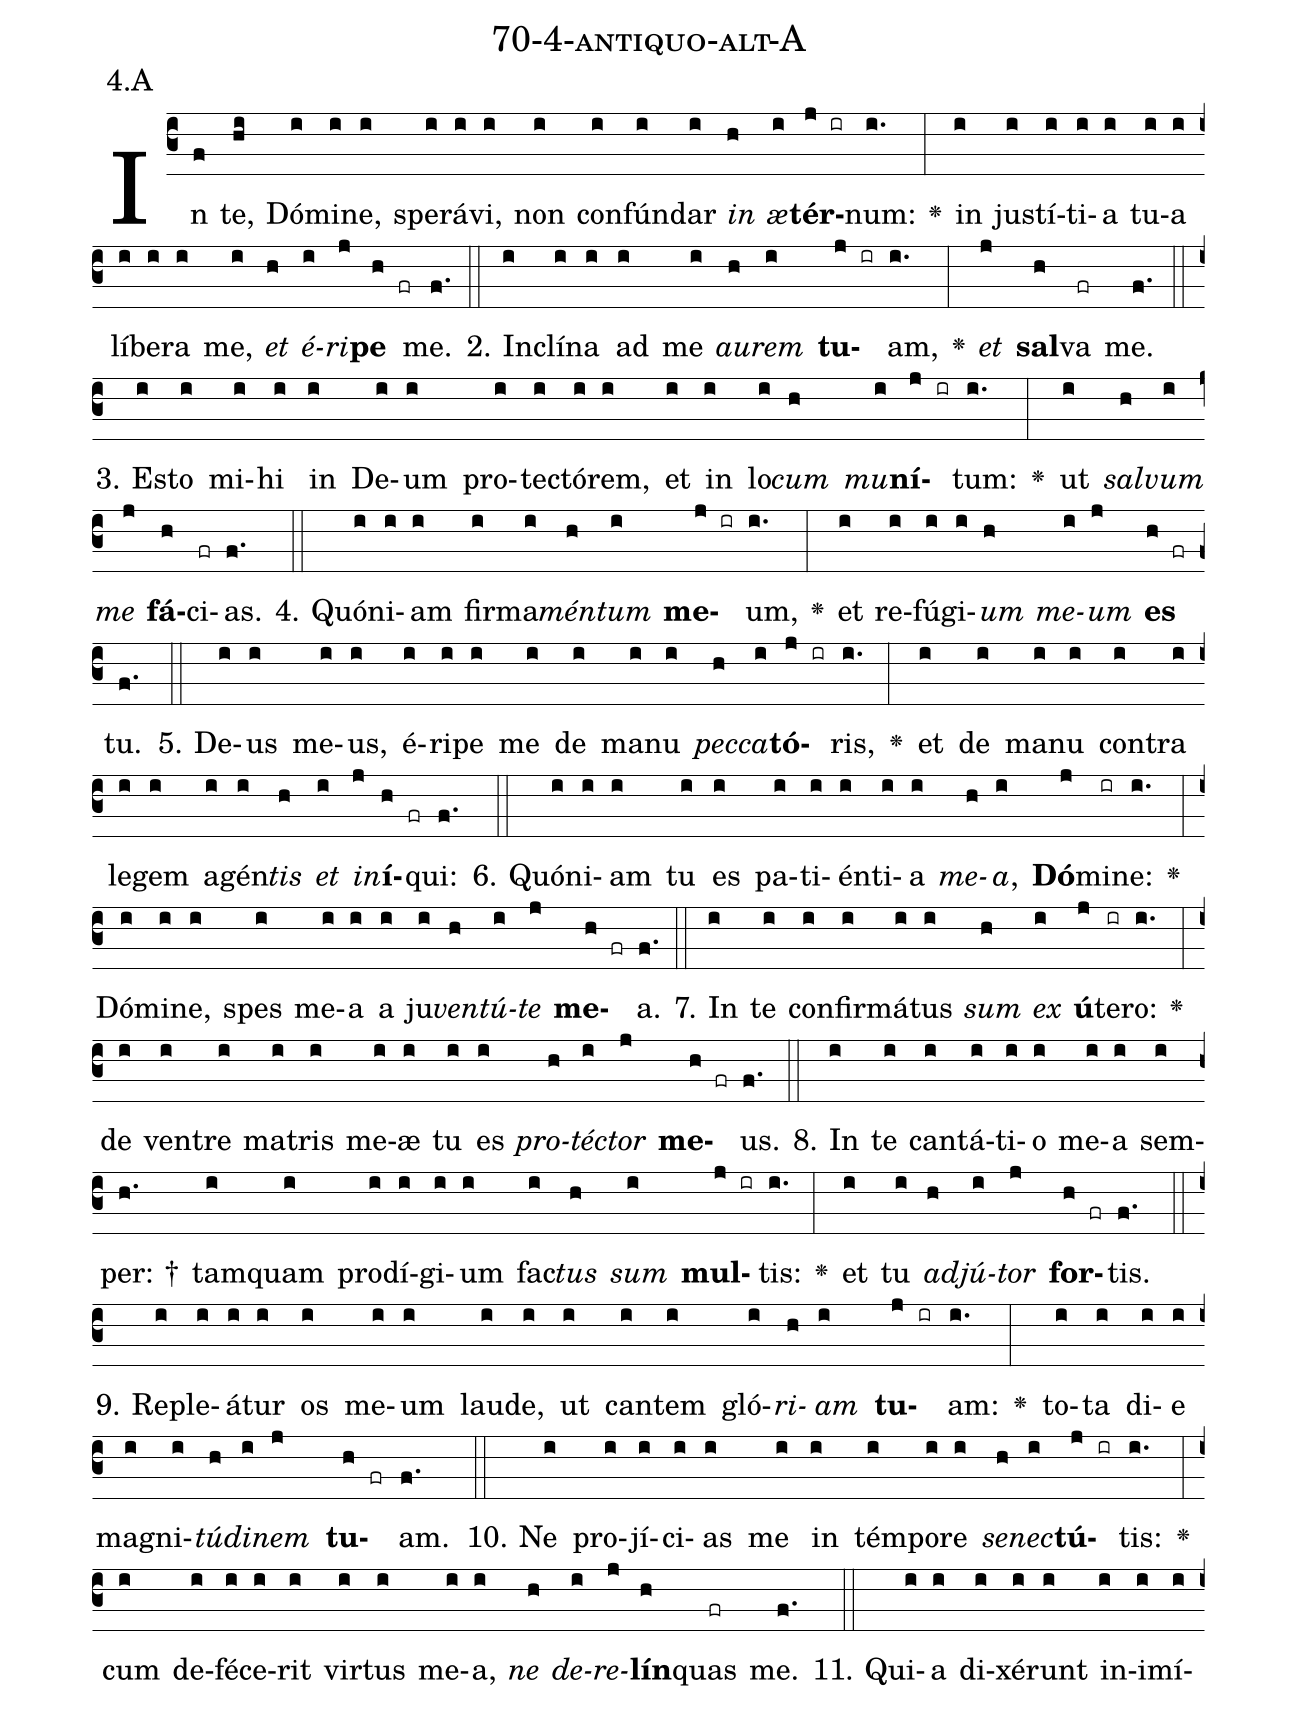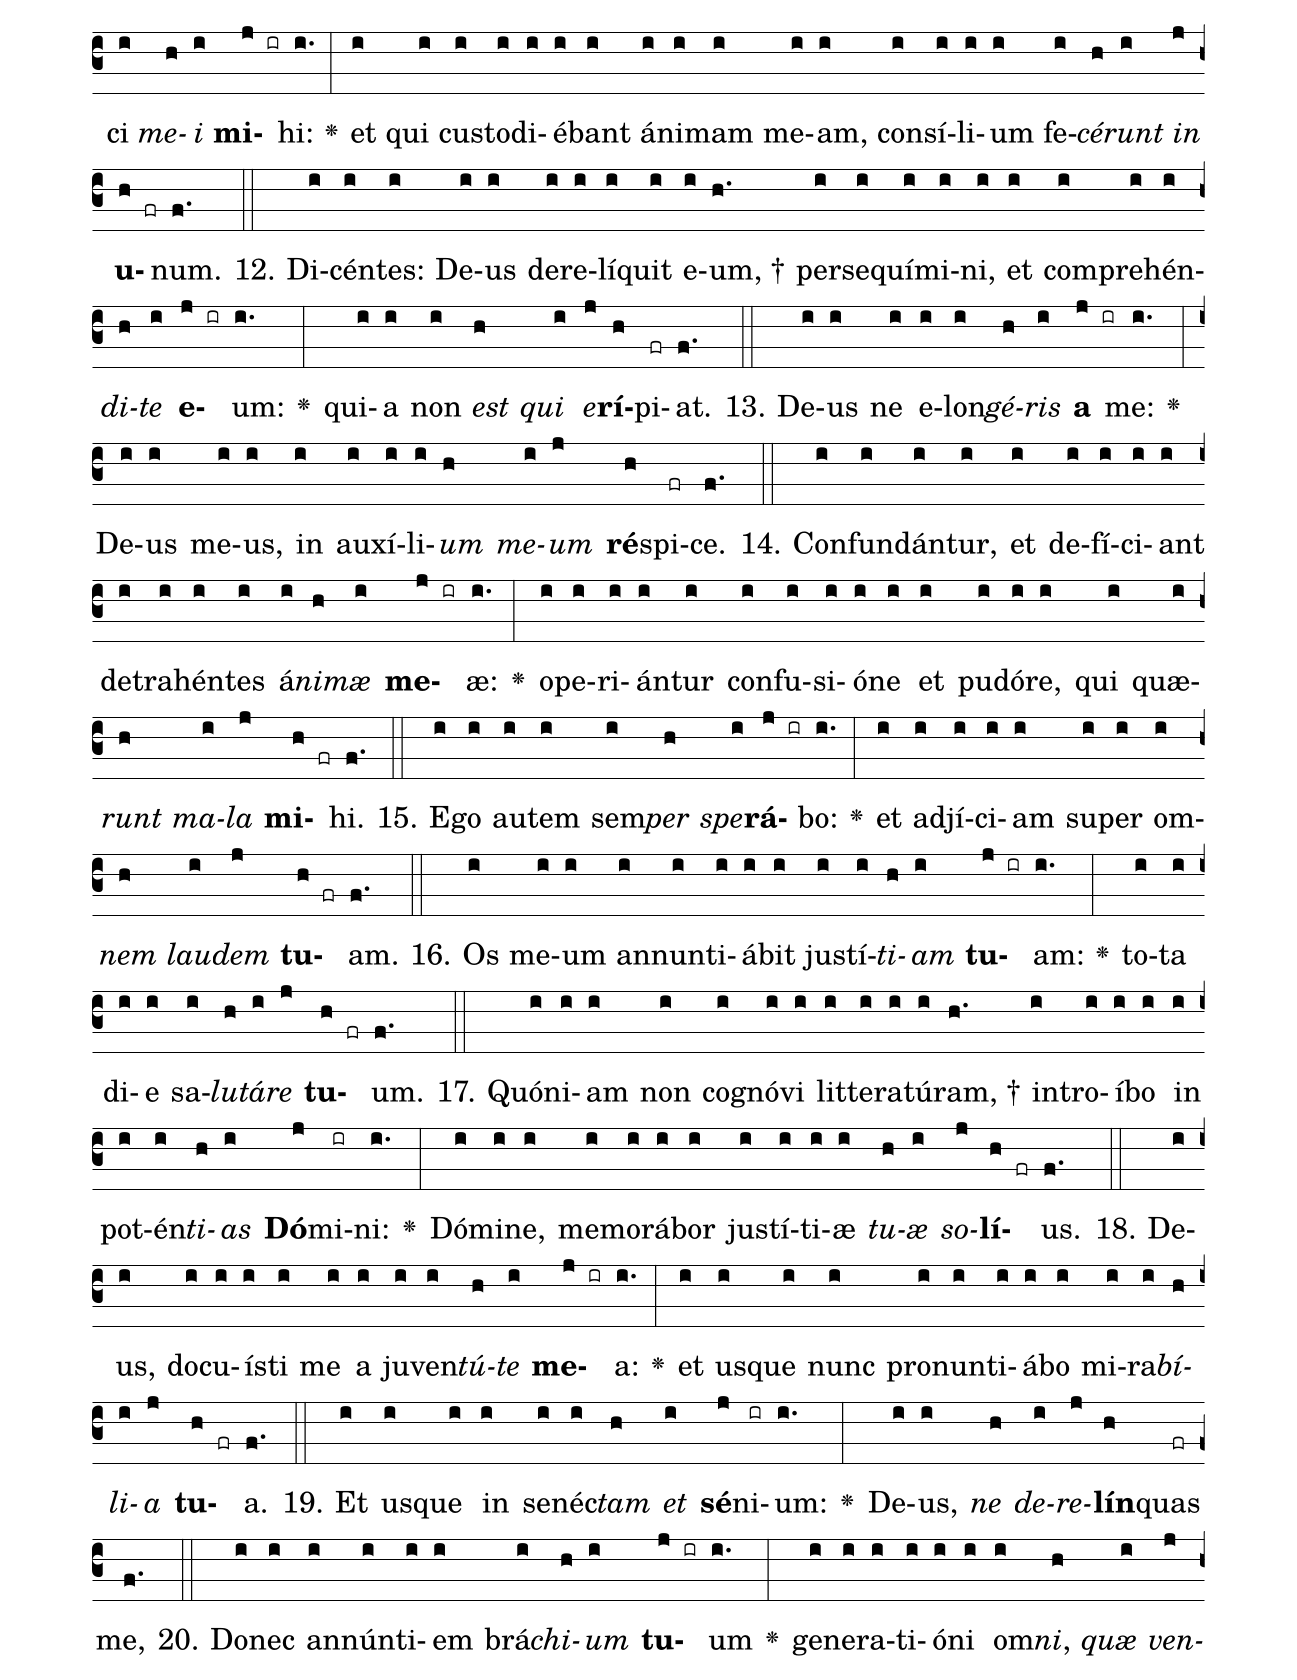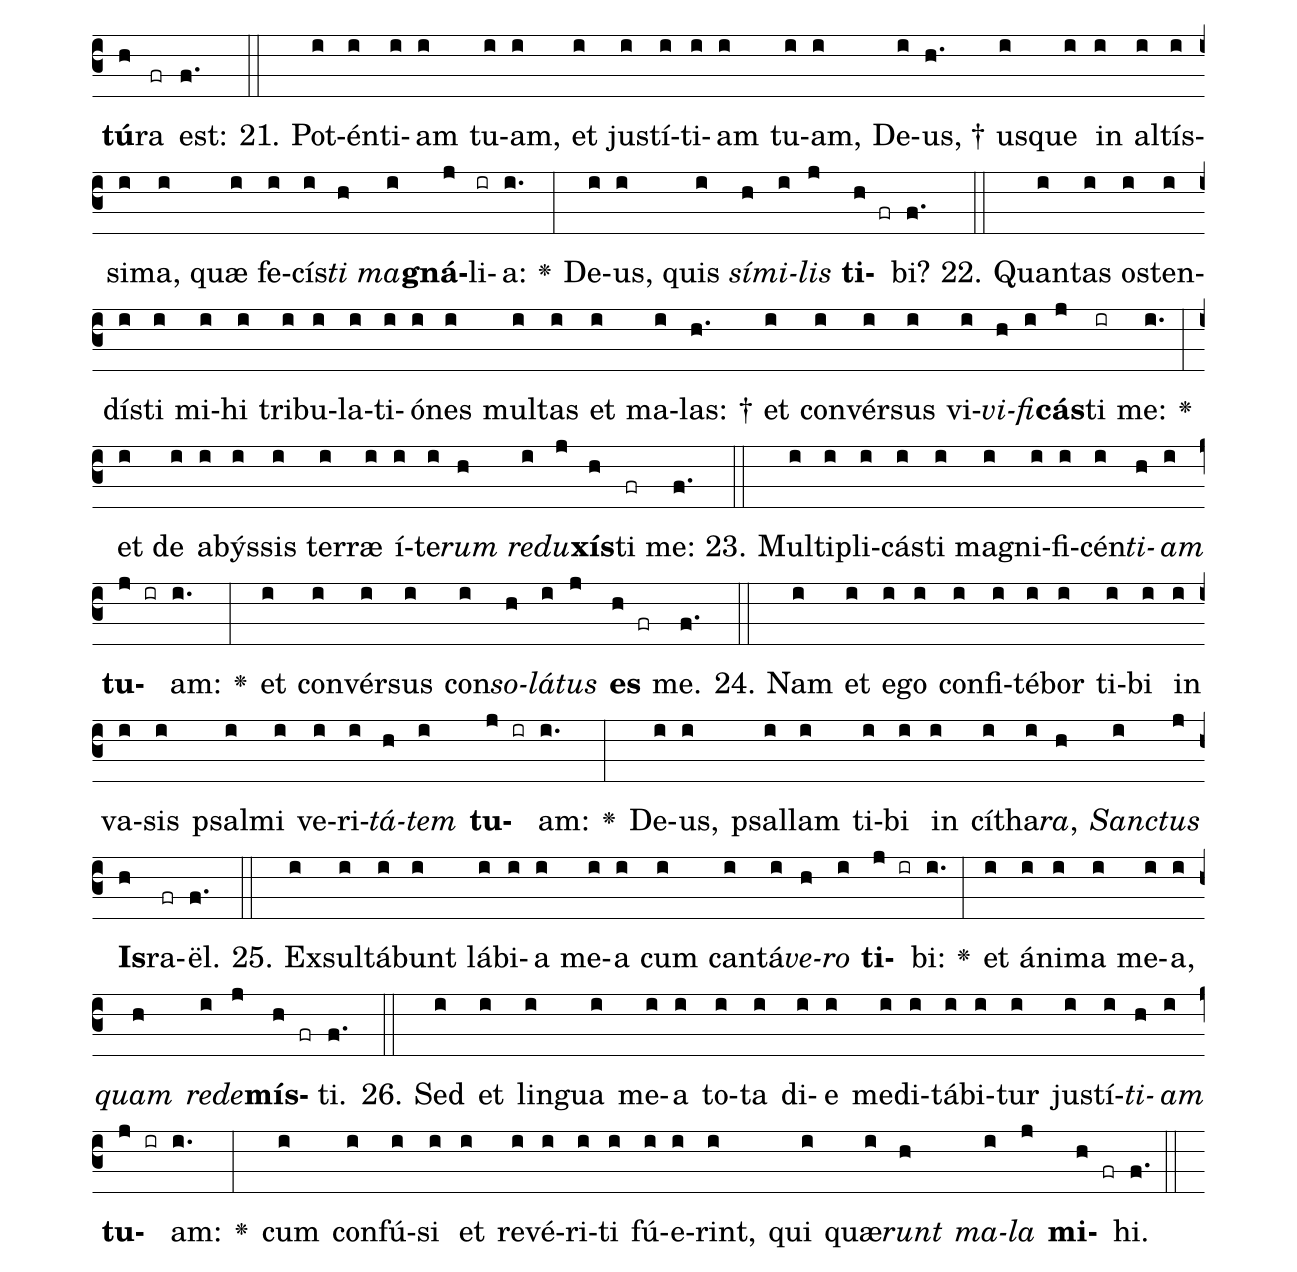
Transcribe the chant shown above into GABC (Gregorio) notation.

name: 70-4-antiquo-alt-A;
annotation: 4.A;
%%
(c3)In(f) te,(hi) Dó(i)mi(i)ne,(i) spe(i)rá(i)vi,(i) non(i) con(i)fún(i)dar(i) <i>in</i>(h) <i>æ</i>(i)<b>tér</b>(j ir)num:(i.) <v>\greheightstar</v>(:) in(i) jus(i)tí(i)ti(i)a(i) tu(i)a(i) lí(i)be(i)ra(i) me,(i) <i>et</i>(h) <i>é</i>(i)<i>ri</i>(j)<b>pe</b>(h fr) me.(f.) (::)
2. In(i)clí(i)na(i) ad(i) me(i) <i>au</i>(h)<i>rem</i>(i) <b>tu</b>(j ir)am,(i.) <v>\greheightstar</v>(:) <i>et</i>(j) <b>sal</b>(h)va(fr) me.(f.) (::)
3. Es(i)to(i) mi(i)hi(i) in(i) De(i)um(i) pro(i)tec(i)tó(i)rem,(i) et(i) in(i) lo(i)<i>cum</i>(h) <i>mu</i>(i)<b>ní</b>(j ir)tum:(i.) <v>\greheightstar</v>(:) ut(i) <i>sal</i>(h)<i>vum</i>(i) <i>me</i>(j) <b>fá</b>(h)ci(fr)as.(f.) (::)
4. Quón(i)i(i)am(i) fir(i)ma(i)<i>mén</i>(h)<i>tum</i>(i) <b>me</b>(j ir)um,(i.) <v>\greheightstar</v>(:) et(i) re(i)fú(i)gi(i)<i>um</i>(h) <i>me</i>(i)<i>um</i>(j) <b>es</b>(h fr) tu.(f.) (::)
5. De(i)us(i) me(i)us,(i) é(i)ri(i)pe(i) me(i) de(i) ma(i)nu(i) <i>pec</i>(h)<i>ca</i>(i)<b>tó</b>(j ir)ris,(i.) <v>\greheightstar</v>(:) et(i) de(i) ma(i)nu(i) con(i)tra(i) le(i)gem(i) a(i)gén(i)<i>tis</i>(h) <i>et</i>(i) <i>in</i>(j)<b>í</b>(h fr)qui:(f.) (::)
6. Quón(i)i(i)am(i) tu(i) es(i) pa(i)ti(i)én(i)ti(i)a(i) <i>me</i>(h)<i>a</i>,(i) <b>Dó</b>(j)mi(ir)ne:(i.) <v>\greheightstar</v>(:) Dó(i)mi(i)ne,(i) spes(i) me(i)a(i) a(i) ju(i)<i>ven</i>(h)<i>tú</i>(i)<i>te</i>(j) <b>me</b>(h fr)a.(f.) (::)
7. In(i) te(i) con(i)fir(i)má(i)tus(i) <i>sum</i>(h) <i>ex</i>(i) <b>ú</b>(j)te(ir)ro:(i.) <v>\greheightstar</v>(:) de(i) ven(i)tre(i) ma(i)tris(i) me(i)æ(i) tu(i) es(i) <i>pro</i>(h)<i>téc</i>(i)<i>tor</i>(j) <b>me</b>(h fr)us.(f.) (::)
8. In(i) te(i) can(i)tá(i)ti(i)o(i) me(i)a(i) sem(i)per: †(h.) tam(i)quam(i) prod(i)í(i)gi(i)um(i) fac(i)<i>tus</i>(h) <i>sum</i>(i) <b>mul</b>(j ir)tis:(i.) <v>\greheightstar</v>(:) et(i) tu(i) <i>ad</i>(h)<i>jú</i>(i)<i>tor</i>(j) <b>for</b>(h fr)tis.(f.) (::)
9. Re(i)ple(i)á(i)tur(i) os(i) me(i)um(i) lau(i)de,(i) ut(i) can(i)tem(i) gló(i)<i>ri</i>(h)<i>am</i>(i) <b>tu</b>(j ir)am:(i.) <v>\greheightstar</v>(:) to(i)ta(i) di(i)e(i) ma(i)gni(i)<i>tú</i>(h)<i>di</i>(i)<i>nem</i>(j) <b>tu</b>(h fr)am.(f.) (::)
10. Ne(i) pro(i)jí(i)ci(i)as(i) me(i) in(i) tém(i)po(i)re(i) <i>se</i>(h)<i>nec</i>(i)<b>tú</b>(j ir)tis:(i.) <v>\greheightstar</v>(:) cum(i) de(i)fé(i)ce(i)rit(i) vir(i)tus(i) me(i)a,(i) <i>ne</i>(h) <i>de</i>(i)<i>re</i>(j)<b>lín</b>(h)quas(fr) me.(f.) (::)
11. Qui(i)a(i) di(i)xé(i)runt(i) in(i)i(i)mí(i)ci(i) <i>me</i>(h)<i>i</i>(i) <b>mi</b>(j ir)hi:(i.) <v>\greheightstar</v>(:) et(i) qui(i) cus(i)to(i)di(i)é(i)bant(i) á(i)ni(i)mam(i) me(i)am,(i) con(i)sí(i)li(i)um(i) fe(i)<i>cé</i>(h)<i>runt</i>(i) <i>in</i>(j) <b>u</b>(h fr)num.(f.) (::)
12. Di(i)cén(i)tes:(i) De(i)us(i) de(i)re(i)lí(i)quit(i) e(i)um, †(h.) per(i)se(i)quí(i)mi(i)ni,(i) et(i) com(i)pre(i)hén(i)<i>di</i>(h)<i>te</i>(i) <b>e</b>(j ir)um:(i.) <v>\greheightstar</v>(:) qui(i)a(i) non(i) <i>est</i>(h) <i>qui</i>(i) <i>e</i>(j)<b>rí</b>(h)pi(fr)at.(f.) (::)
13. De(i)us(i) ne(i) e(i)lon(i)<i>gé</i>(h)<i>ris</i>(i) <b>a</b>(j ir) me:(i.) <v>\greheightstar</v>(:) De(i)us(i) me(i)us,(i) in(i) au(i)xí(i)li(i)<i>um</i>(h) <i>me</i>(i)<i>um</i>(j) <b>ré</b>(h)spi(fr)ce.(f.) (::)
14. Con(i)fun(i)dán(i)tur,(i) et(i) de(i)fí(i)ci(i)ant(i) de(i)tra(i)hén(i)tes(i) á(i)<i>ni</i>(h)<i>mæ</i>(i) <b>me</b>(j ir)æ:(i.) <v>\greheightstar</v>(:) o(i)pe(i)ri(i)án(i)tur(i) con(i)fu(i)si(i)ó(i)ne(i) et(i) pu(i)dó(i)re,(i) qui(i) quæ(i)<i>runt</i>(h) <i>ma</i>(i)<i>la</i>(j) <b>mi</b>(h fr)hi.(f.) (::)
15. E(i)go(i) au(i)tem(i) sem(i)<i>per</i>(h) <i>spe</i>(i)<b>rá</b>(j ir)bo:(i.) <v>\greheightstar</v>(:) et(i) ad(i)jí(i)ci(i)am(i) su(i)per(i) om(i)<i>nem</i>(h) <i>lau</i>(i)<i>dem</i>(j) <b>tu</b>(h fr)am.(f.) (::)
16. Os(i) me(i)um(i) an(i)nun(i)ti(i)á(i)bit(i) jus(i)tí(i)<i>ti</i>(h)<i>am</i>(i) <b>tu</b>(j ir)am:(i.) <v>\greheightstar</v>(:) to(i)ta(i) di(i)e(i) sa(i)<i>lu</i>(h)<i>tá</i>(i)<i>re</i>(j) <b>tu</b>(h fr)um.(f.) (::)
17. Quón(i)i(i)am(i) non(i) co(i)gnó(i)vi(i) lit(i)te(i)ra(i)tú(i)ram, †(h.) in(i)tro(i)í(i)bo(i) in(i) pot(i)én(i)<i>ti</i>(h)<i>as</i>(i) <b>Dó</b>(j)mi(ir)ni:(i.) <v>\greheightstar</v>(:) Dó(i)mi(i)ne,(i) me(i)mo(i)rá(i)bor(i) jus(i)tí(i)ti(i)æ(i) <i>tu</i>(h)<i>æ</i>(i) <i>so</i>(j)<b>lí</b>(h fr)us.(f.) (::)
18. De(i)us,(i) do(i)cu(i)ís(i)ti(i) me(i) a(i) ju(i)ven(i)<i>tú</i>(h)<i>te</i>(i) <b>me</b>(j ir)a:(i.) <v>\greheightstar</v>(:) et(i) us(i)que(i) nunc(i) pro(i)nun(i)ti(i)á(i)bo(i) mi(i)ra(i)<i>bí</i>(h)<i>li</i>(i)<i>a</i>(j) <b>tu</b>(h fr)a.(f.) (::)
19. Et(i) us(i)que(i) in(i) se(i)néc(i)<i>tam</i>(h) <i>et</i>(i) <b>sé</b>(j)ni(ir)um:(i.) <v>\greheightstar</v>(:) De(i)us,(i) <i>ne</i>(h) <i>de</i>(i)<i>re</i>(j)<b>lín</b>(h)quas(fr) me,(f.) (::)
20. Do(i)nec(i) an(i)nún(i)ti(i)em(i) brá(i)<i>chi</i>(h)<i>um</i>(i) <b>tu</b>(j ir)um(i.) <v>\greheightstar</v>(:) ge(i)ne(i)ra(i)ti(i)ó(i)ni(i) om(i)<i>ni</i>,(h) <i>quæ</i>(i) <i>ven</i>(j)<b>tú</b>(h)ra(fr) est:(f.) (::)
21. Pot(i)én(i)ti(i)am(i) tu(i)am,(i) et(i) jus(i)tí(i)ti(i)am(i) tu(i)am,(i) De(i)us, †(h.) us(i)que(i) in(i) al(i)tís(i)si(i)ma,(i) quæ(i) fe(i)cís(i)<i>ti</i>(h) <i>ma</i>(i)<b>gná</b>(j)li(ir)a:(i.) <v>\greheightstar</v>(:) De(i)us,(i) quis(i) <i>sí</i>(h)<i>mi</i>(i)<i>lis</i>(j) <b>ti</b>(h fr)bi?(f.) (::)
22. Quan(i)tas(i) os(i)ten(i)dís(i)ti(i) mi(i)hi(i) tri(i)bu(i)la(i)ti(i)ó(i)nes(i) mul(i)tas(i) et(i) ma(i)las: †(h.) et(i) con(i)vér(i)sus(i) vi(i)<i>vi</i>(h)<i>fi</i>(i)<b>cás</b>(j)ti(ir) me:(i.) <v>\greheightstar</v>(:) et(i) de(i) a(i)býs(i)sis(i) ter(i)ræ(i) í(i)te(i)<i>rum</i>(h) <i>re</i>(i)<i>du</i>(j)<b>xís</b>(h)ti(fr) me:(f.) (::)
23. Mul(i)ti(i)pli(i)cás(i)ti(i) ma(i)gni(i)fi(i)cén(i)<i>ti</i>(h)<i>am</i>(i) <b>tu</b>(j ir)am:(i.) <v>\greheightstar</v>(:) et(i) con(i)vér(i)sus(i) con(i)<i>so</i>(h)<i>lá</i>(i)<i>tus</i>(j) <b>es</b>(h fr) me.(f.) (::)
24. Nam(i) et(i) e(i)go(i) con(i)fi(i)té(i)bor(i) ti(i)bi(i) in(i) va(i)sis(i) psal(i)mi(i) ve(i)ri(i)<i>tá</i>(h)<i>tem</i>(i) <b>tu</b>(j ir)am:(i.) <v>\greheightstar</v>(:) De(i)us,(i) psal(i)lam(i) ti(i)bi(i) in(i) cí(i)tha(i)<i>ra</i>,(h) <i>Sanc</i>(i)<i>tus</i>(j) <b>Is</b>(h)ra(fr)ël.(f.) (::)
25. Ex(i)sul(i)tá(i)bunt(i) lá(i)bi(i)a(i) me(i)a(i) cum(i) can(i)tá(i)<i>ve</i>(h)<i>ro</i>(i) <b>ti</b>(j ir)bi:(i.) <v>\greheightstar</v>(:) et(i) á(i)ni(i)ma(i) me(i)a,(i) <i>quam</i>(h) <i>red</i>(i)<i>e</i>(j)<b>mís</b>(h fr)ti.(f.) (::)
26. Sed(i) et(i) lin(i)gua(i) me(i)a(i) to(i)ta(i) di(i)e(i) me(i)di(i)tá(i)bi(i)tur(i) jus(i)tí(i)<i>ti</i>(h)<i>am</i>(i) <b>tu</b>(j ir)am:(i.) <v>\greheightstar</v>(:) cum(i) con(i)fú(i)si(i) et(i) re(i)vé(i)ri(i)ti(i) fú(i)e(i)rint,(i) qui(i) quæ(i)<i>runt</i>(h) <i>ma</i>(i)<i>la</i>(j) <b>mi</b>(h fr)hi.(f.) (::)
